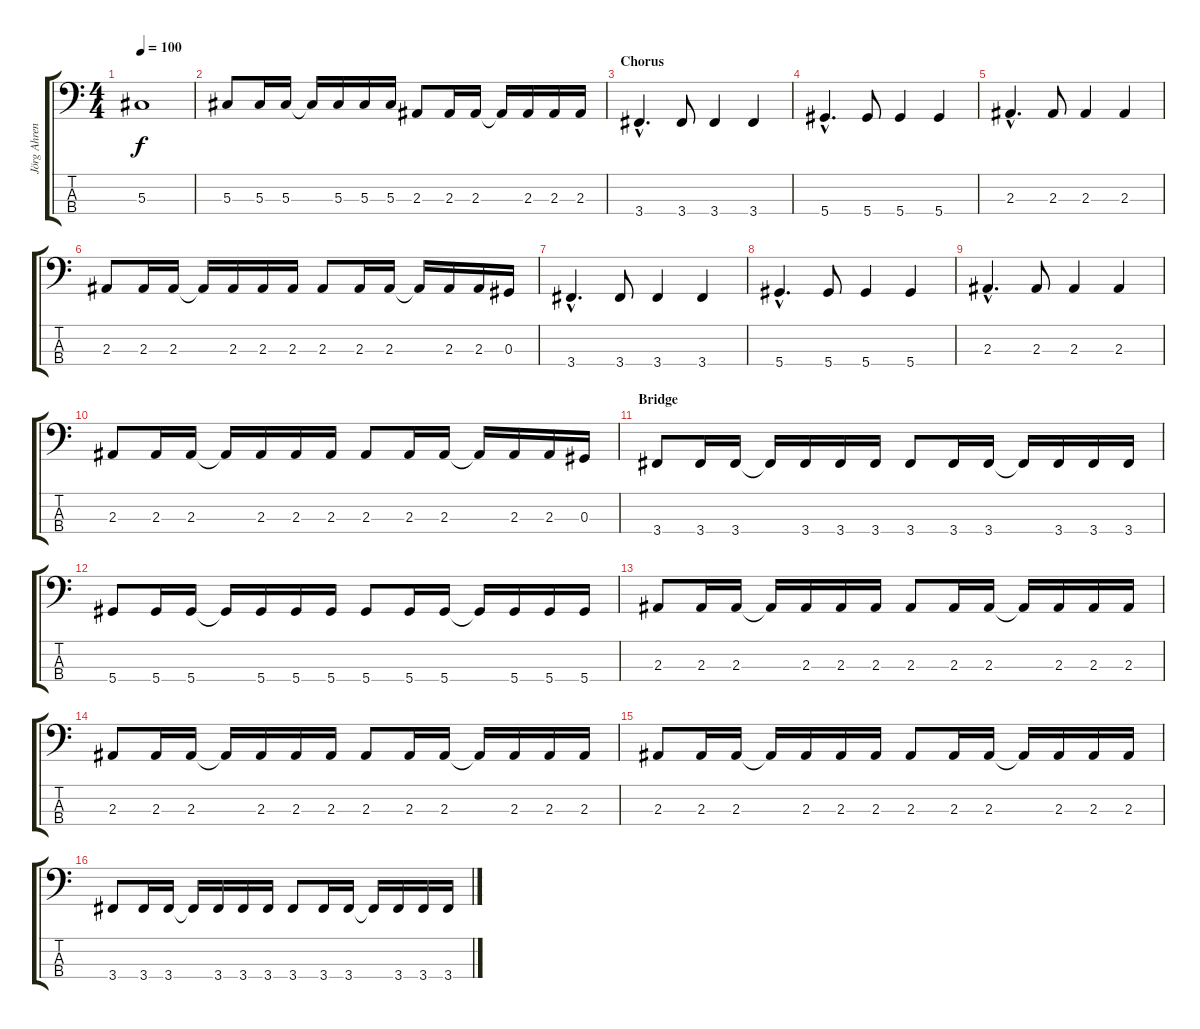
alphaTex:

\track ("Jörg Ahrens" "Jörg Ahren") {instrument electricbasspick}
\staff {score tabs}
\tuning (Gb2 Db2 Ab1 Eb1) {hide}
\ts (4 4)
\tempo 100
\clef f4
\ks c
5.3.1{dy f} |
5.3.8 5.3.16 5.3.16 5.3{t}.16 5.3.16 5.3.16 5.3.16 2.3.8 2.3.16 2.3.16 2.3{t}.16 2.3.16 2.3.16 2.3.16 |
\section ("" "Chorus")
3.4{hac}.4{d} 3.4.8 3.4.4 3.4.4 |
5.4{hac}.4{d} 5.4.8 5.4.4 5.4.4 |
2.3{hac}.4{d} 2.3.8 2.3.4 2.3.4 |
2.3.8 2.3.16 2.3.16 2.3{t}.16 2.3.16 2.3.16 2.3.16 2.3.8 2.3.16 2.3.16 2.3{t}.16 2.3.16 2.3.16 0.3.16 |
3.4{hac}.4{d} 3.4.8 3.4.4 3.4.4 |
5.4{hac}.4{d} 5.4.8 5.4.4 5.4.4 |
2.3{hac}.4{d} 2.3.8 2.3.4 2.3.4 |
2.3.8 2.3.16 2.3.16 2.3{t}.16 2.3.16 2.3.16 2.3.16 2.3.8 2.3.16 2.3.16 2.3{t}.16 2.3.16 2.3.16 0.3.16 |
\section ("" "Bridge")
3.4.8 3.4.16 3.4.16 3.4{t}.16 3.4.16 3.4.16 3.4.16 3.4.8 3.4.16 3.4.16 3.4{t}.16 3.4.16 3.4.16 3.4.16 |
5.4.8 5.4.16 5.4.16 5.4{t}.16 5.4.16 5.4.16 5.4.16 5.4.8 5.4.16 5.4.16 5.4{t}.16 5.4.16 5.4.16 5.4.16 |
2.3.8 2.3.16 2.3.16 2.3{t}.16 2.3.16 2.3.16 2.3.16 2.3.8 2.3.16 2.3.16 2.3{t}.16 2.3.16 2.3.16 2.3.16 |
2.3.8 2.3.16 2.3.16 2.3{t}.16 2.3.16 2.3.16 2.3.16 2.3.8 2.3.16 2.3.16 2.3{t}.16 2.3.16 2.3.16 2.3.16 |
2.3.8 2.3.16 2.3.16 2.3{t}.16 2.3.16 2.3.16 2.3.16 2.3.8 2.3.16 2.3.16 2.3{t}.16 2.3.16 2.3.16 2.3.16 |
3.4.8 3.4.16 3.4.16 3.4{t}.16 3.4.16 3.4.16 3.4.16 3.4.8 3.4.16 3.4.16 3.4{t}.16 3.4.16 3.4.16 3.4.16
